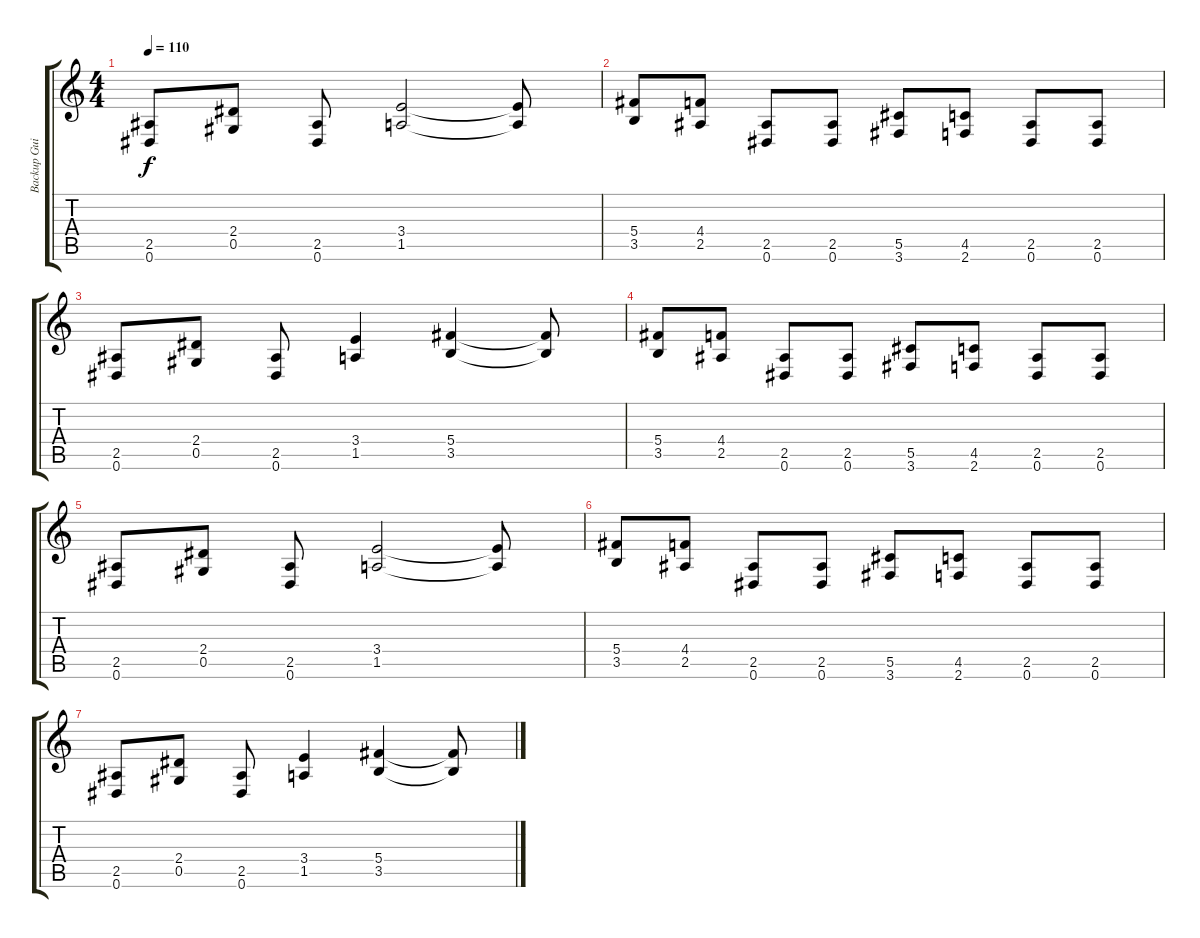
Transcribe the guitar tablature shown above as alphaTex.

\track ("Backup Guitar" "Backup Gui") {instrument distortionguitar}
\staff {score tabs}
\tuning (Eb4 Bb3 Gb3 Db3 Ab2 Eb2) {hide}
\ts (4 4)
\tempo 110
\clef g2
\ks c
(2.5 0.6).8{dy f} (2.4 0.5).8 (2.5 0.6).8 (3.4 1.5).2 (3.4{t} 1.5{t}).8 |
(5.4 3.5).8 (4.4 2.5).8 (2.5 0.6).8 (2.5 0.6).8 (5.5 3.6).8 (4.5 2.6).8 (2.5 0.6).8 (2.5 0.6).8 |
(2.5 0.6).8 (2.4 0.5).8 (2.5 0.6).8 (3.4 1.5).4 (5.4 3.5).4 (5.4{t} 3.5{t}).8 |
(5.4 3.5).8 (4.4 2.5).8 (2.5 0.6).8 (2.5 0.6).8 (5.5 3.6).8 (4.5 2.6).8 (2.5 0.6).8 (2.5 0.6).8 |
(2.5 0.6).8 (2.4 0.5).8 (2.5 0.6).8 (3.4 1.5).2 (3.4{t} 1.5{t}).8 |
(5.4 3.5).8 (4.4 2.5).8 (2.5 0.6).8 (2.5 0.6).8 (5.5 3.6).8 (4.5 2.6).8 (2.5 0.6).8 (2.5 0.6).8 |
(2.5 0.6).8 (2.4 0.5).8 (2.5 0.6).8 (3.4 1.5).4 (5.4 3.5).4 (5.4{t} 3.5{t}).8
